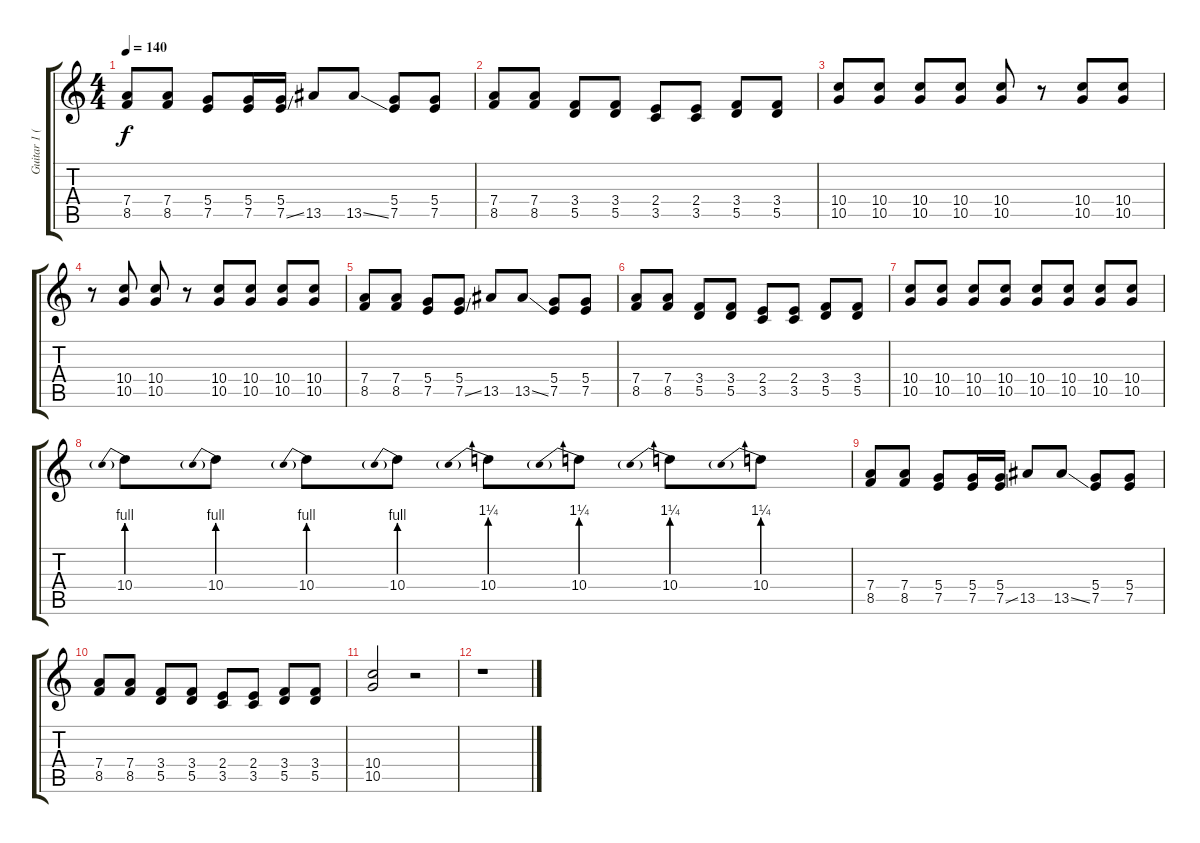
\track ("Guitar 1 (Distortion)" "Guitar 1 (") {instrument distortionguitar}
\staff {score tabs}
\tuning (E4 B3 G3 D3 A2 E2) {hide}
\ts (4 4)
\tempo 140
\clef g2
\ks c
(7.4 8.5).8{dy f} (7.4 8.5).8 (5.4 7.5).8 (5.4 7.5).16 (5.4 7.5{ss}).16 13.5.8 13.5{ss}.8 (5.4 7.5).8 (5.4 7.5).8 |
(7.4 8.5).8 (7.4 8.5).8 (3.4 5.5).8 (3.4 5.5).8 (2.4 3.5).8 (2.4 3.5).8 (3.4 5.5).8 (3.4 5.5).8 |
(10.4 10.5).8 (10.4 10.5).8 (10.4 10.5).8 (10.4 10.5).8 (10.4 10.5).8 r.8 (10.4 10.5).8 (10.4 10.5).8 |
r.8 (10.4 10.5).8 (10.4 10.5).8 r.8 (10.4 10.5).8 (10.4 10.5).8 (10.4 10.5).8 (10.4 10.5).8 |
(7.4 8.5).8 (7.4 8.5).8 (5.4 7.5).8 (5.4 7.5{ss}).8 13.5.8 13.5{ss}.8 (5.4 7.5).8 (5.4 7.5).8 |
(7.4 8.5).8 (7.4 8.5).8 (3.4 5.5).8 (3.4 5.5).8 (2.4 3.5).8 (2.4 3.5).8 (3.4 5.5).8 (3.4 5.5).8 |
(10.4 10.5).8 (10.4 10.5).8 (10.4 10.5).8 (10.4 10.5).8 (10.4 10.5).8 (10.4 10.5).8 (10.4 10.5).8 (10.4 10.5).8 |
10.4{be (prebend 0 4 60 4)}.8 10.4{be (prebend 0 4 60 4)}.8 10.4{be (prebend 0 4 60 4)}.8 10.4{be (prebend 0 4 60 4)}.8 10.4{be (prebend 0 5 60 5)}.8 10.4{be (prebend 0 5 60 5)}.8 10.4{be (prebend 0 5 60 5)}.8 10.4{be (prebend 0 5 60 5)}.8 |
(7.4 8.5).8 (7.4 8.5).8 (5.4 7.5).8 (5.4 7.5).16 (5.4 7.5{ss}).16 13.5.8 13.5{ss}.8 (5.4 7.5).8 (5.4 7.5).8 |
(7.4 8.5).8 (7.4 8.5).8 (3.4 5.5).8 (3.4 5.5).8 (2.4 3.5).8 (2.4 3.5).8 (3.4 5.5).8 (3.4 5.5).8 |
(10.4 10.5).2 r.2 |
r.1
